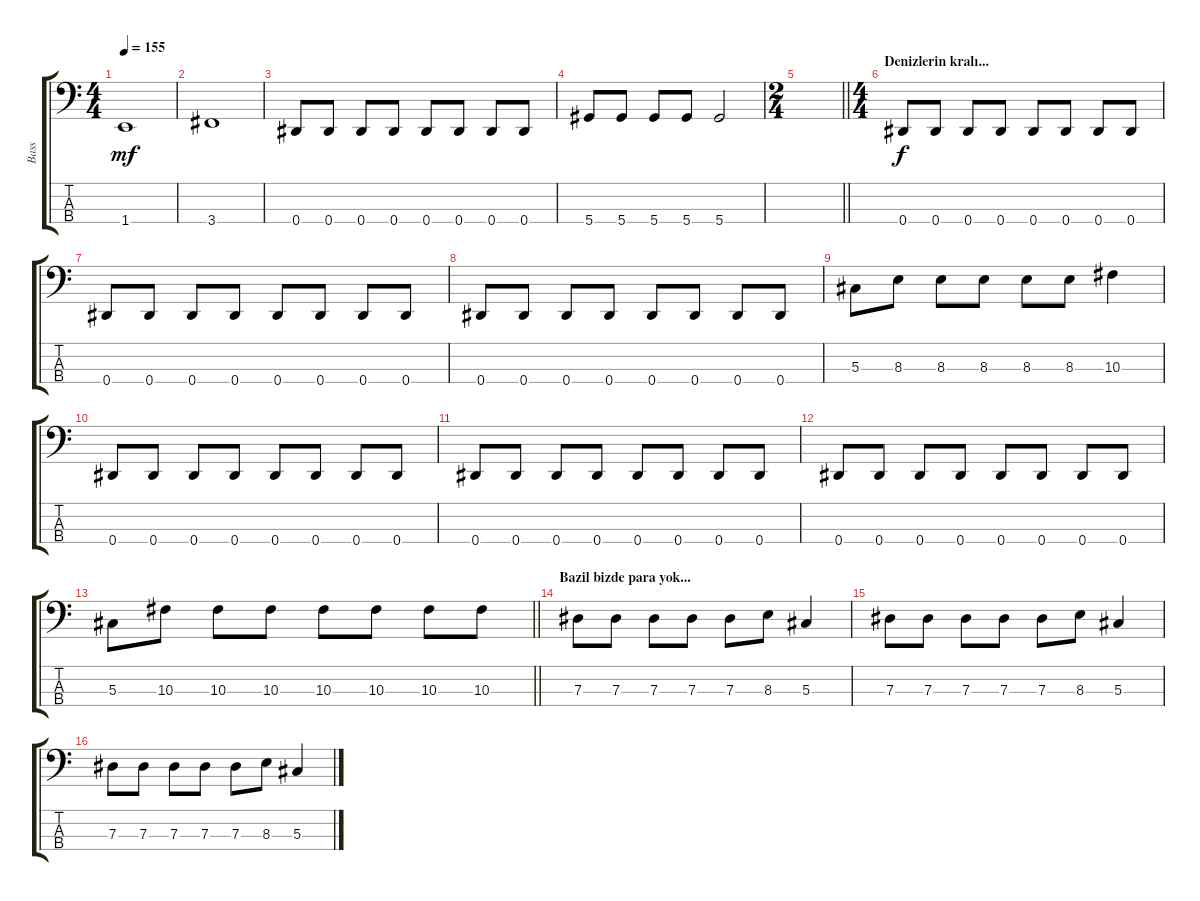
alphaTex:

\track ("Bass" "Bass") {instrument electricbassfinger}
\staff {score tabs}
\tuning (Gb2 Db2 Ab1 Eb1) {hide}
\ts (4 4)
\tempo 155
\clef f4
\ks c
1.4.1{dy mf} |
3.4.1 |
0.4.8 0.4.8 0.4.8 0.4.8 0.4.8 0.4.8 0.4.8 0.4.8 |
5.4.8 5.4.8 5.4.8 5.4.8 5.4.2 |
\ts (2 4)
\barLineRight lightlight
|
\ts (4 4)
\section ("" "Denizlerin kralı...")
0.4.8{dy f} 0.4.8 0.4.8 0.4.8 0.4.8 0.4.8 0.4.8 0.4.8 |
0.4.8 0.4.8 0.4.8 0.4.8 0.4.8 0.4.8 0.4.8 0.4.8 |
0.4.8 0.4.8 0.4.8 0.4.8 0.4.8 0.4.8 0.4.8 0.4.8 |
5.3.8 8.3.8 8.3.8 8.3.8 8.3.8 8.3.8 10.3.4 |
0.4.8 0.4.8 0.4.8 0.4.8 0.4.8 0.4.8 0.4.8 0.4.8 |
0.4.8 0.4.8 0.4.8 0.4.8 0.4.8 0.4.8 0.4.8 0.4.8 |
0.4.8 0.4.8 0.4.8 0.4.8 0.4.8 0.4.8 0.4.8 0.4.8 |
\barLineRight lightlight
5.3.8 10.3.8 10.3.8 10.3.8 10.3.8 10.3.8 10.3.8 10.3.8 |
\section ("" "Bazil bizde para yok...")
7.3.8 7.3.8 7.3.8 7.3.8 7.3.8 8.3.8 5.3.4 |
7.3.8 7.3.8 7.3.8 7.3.8 7.3.8 8.3.8 5.3.4 |
7.3.8 7.3.8 7.3.8 7.3.8 7.3.8 8.3.8 5.3.4
